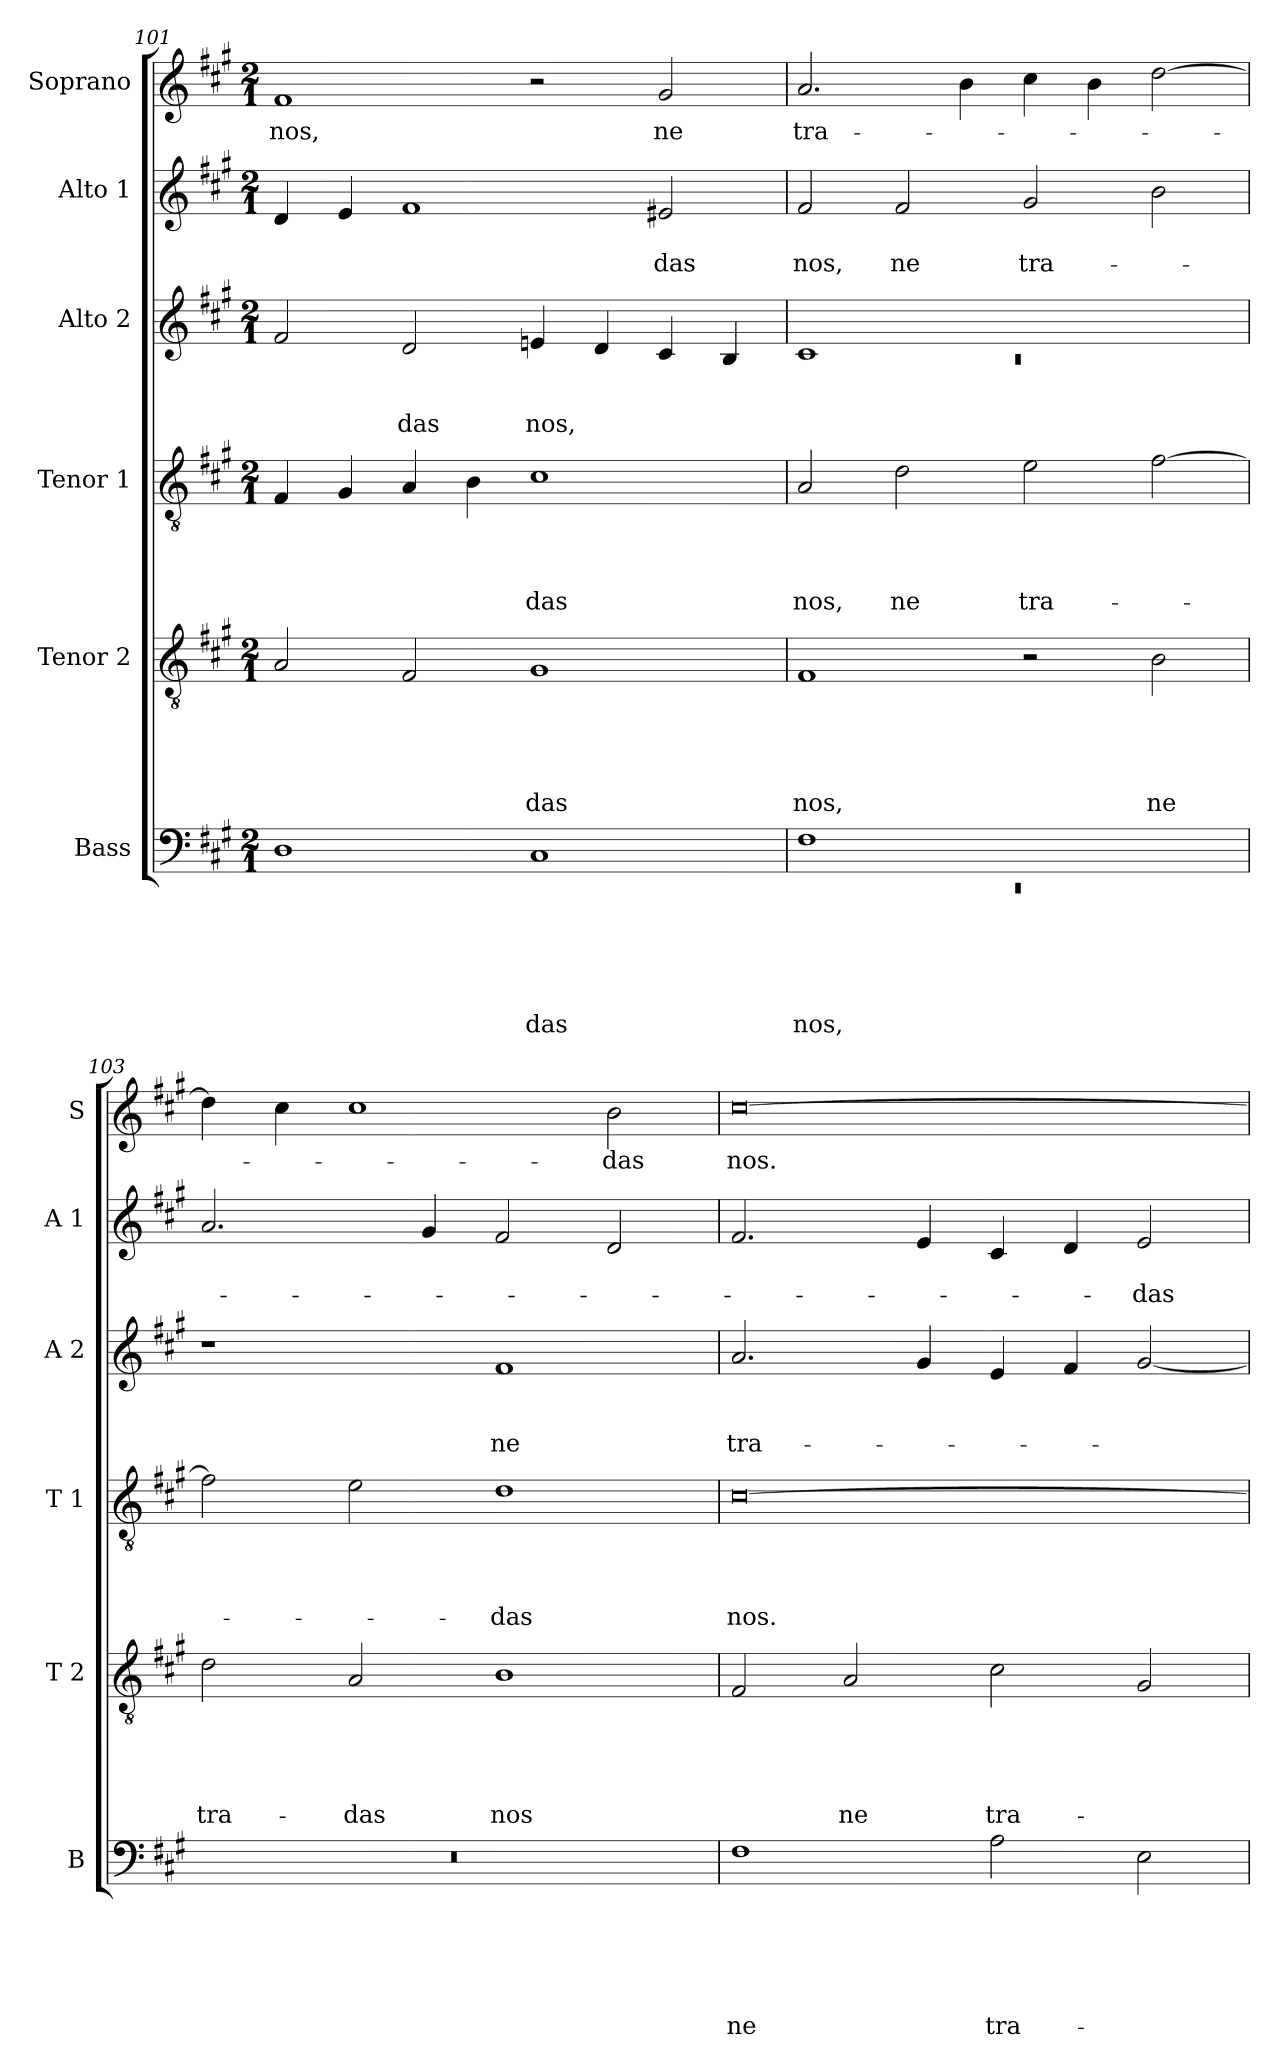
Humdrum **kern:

**kern	**text	**text	**text	**text	**text	**text	**kern	**text	**text	**text	**text	**text	**kern	**text	**text	**text	**text	**kern	**text	**text	**text	**kern	**text	**text	**kern	**text
*part6	*part6	*part6	*part6	*part6	*part6	*part6	*part5	*part5	*part5	*part5	*part5	*part5	*part4	*part4	*part4	*part4	*part4	*part3	*part3	*part3	*part3	*part2	*part2	*part2	*part1	*part1
*staff6	*staff6	*staff6	*staff6	*staff6	*staff6	*staff6	*staff5	*staff5	*staff5	*staff5	*staff5	*staff5	*staff4	*staff4	*staff4	*staff4	*staff4	*staff3	*staff3	*staff3	*staff3	*staff2	*staff2	*staff2	*staff1	*staff1
*I"Bass	*	*	*	*	*	*	*I"Tenor 2	*	*	*	*	*	*I"Tenor 1	*	*	*	*	*I"Alto 2	*	*	*	*I"Alto 1	*	*	*I"Soprano	*
*I'B	*	*	*	*	*	*	*I'T 2	*	*	*	*	*	*I'T 1	*	*	*	*	*I'A 2	*	*	*	*I'A 1	*	*	*I'S	*
*clefF4	*	*	*	*	*	*	*clefGv2	*	*	*	*	*	*clefGv2	*	*	*	*	*clefG2	*	*	*	*clefG2	*	*	*clefG2	*
*k[f#c#g#]	*	*	*	*	*	*	*k[f#c#g#]	*	*	*	*	*	*k[f#c#g#]	*	*	*	*	*k[f#c#g#]	*	*	*	*k[f#c#g#]	*	*	*k[f#c#g#]	*
*A:	*	*	*	*	*	*	*A:	*	*	*	*	*	*A:	*	*	*	*	*A:	*	*	*	*A:	*	*	*A:	*
*M2/1	*	*	*	*	*	*	*M2/1	*	*	*	*	*	*M2/1	*	*	*	*	*M2/1	*	*	*	*M2/1	*	*	*M2/1	*
=101	=101	=101	=101	=101	=101	=101	=101	=101	=101	=101	=101	=101	=101	=101	=101	=101	=101	=101	=101	=101	=101	=101	=101	=101	=101	=101
!	!	!	!	!	!	!	!	!	!	!	!	!	!	!	!	!	!	!	!	!	!	!	!	!	!	!LO:LY:b
1D	.	.	.	.	.	.	2A/	.	.	.	.	.	4F#/	.	.	.	.	2f#/	.	.	.	4d/	.	.	1f#	nos,
.	.	.	.	.	.	.	.	.	.	.	.	.	4G#/	.	.	.	.	.	.	.	.	4e/	.	.	.	.
!	!	!	!	!	!	!	!	!	!	!	!	!	!	!	!	!	!	!	!	!	!LO:LY:b	!	!	!	!	!
.	.	.	.	.	.	.	2F#/	.	.	.	.	.	4A/	.	.	.	.	2d/	.	.	-das	1f#	.	.	.	.
.	.	.	.	.	.	.	.	.	.	.	.	.	4B\	.	.	.	.	.	.	.	.	.	.	.	.	.
!	!	!	!	!	!	!LO:LY:b	!	!	!	!	!	!LO:LY:b	!	!	!	!	!LO:LY:b	!	!	!	!LO:LY:b	!	!	!	!	!
1C#	.	.	.	.	.	-das	1G#	.	.	.	.	-das	1c#	.	.	.	-das	4en/	.	.	nos,	.	.	.	2r	.
.	.	.	.	.	.	.	.	.	.	.	.	.	.	.	.	.	.	4d/	.	.	.	.	.	.	.	.
!	!	!	!	!	!	!	!	!	!	!	!	!	!	!	!	!	!	!	!	!	!	!	!	!LO:LY:b	!	!LO:LY:b
.	.	.	.	.	.	.	.	.	.	.	.	.	.	.	.	.	.	4c#/	.	.	.	2e#X/	.	-das	2g#/	ne
.	.	.	.	.	.	.	.	.	.	.	.	.	.	.	.	.	.	4B/	.	.	.	.	.	.	.	.
!!LO:LB:g=z
=102	=102	=102	=102	=102	=102	=102	=102	=102	=102	=102	=102	=102	=102	=102	=102	=102	=102	=102	=102	=102	=102	=102	=102	=102	=102	=102
*^	*	*	*	*	*	*	*	*	*	*	*	*	*	*	*	*	*	*^	*	*	*	*	*	*	*	*
!	!LO:N:vis=1	!	!	!	!	!	!LO:LY:b	!	!	!	!	!	!LO:LY:b	!	!	!	!	!LO:LY:b	!	!LO:N:vis=1	!	!	!	!	!	!LO:LY:b	!	!LO:LY:b
1F#	0rEE	.	.	.	.	.	nos,	1F#	.	.	.	.	nos,	2A/	.	.	.	nos,	1c#	0rc	.	.	.	2f#/	.	nos,	2.a/	tra-
!	!	!	!	!	!	!	!	!	!	!	!	!	!	!	!	!	!	!LO:LY:b	!	!	!	!	!	!	!	!LO:LY:b	!	!
.	.	.	.	.	.	.	.	.	.	.	.	.	.	2d\	.	.	.	ne	.	.	.	.	.	2f#/	.	ne	.	.
.	.	.	.	.	.	.	.	.	.	.	.	.	.	.	.	.	.	.	.	.	.	.	.	.	.	.	4b\	.
!	!	!	!	!	!	!	!	!	!	!	!	!	!	!	!	!	!	!LO:LY:b	!	!	!	!	!	!	!	!LO:LY:b	!	!
1ryy	.	.	.	.	.	.	.	2r	.	.	.	.	.	2e\	.	.	.	tra-	1ryy	.	.	.	.	2g#/	.	tra-	4cc#\	.
.	.	.	.	.	.	.	.	.	.	.	.	.	.	.	.	.	.	.	.	.	.	.	.	.	.	.	4b\	.
!	!	!	!	!	!	!	!	!	!	!	!	!	!LO:LY:b	!	!	!	!	!	!	!	!	!	!	!	!	!	!	!
.	.	.	.	.	.	.	.	2B\	.	.	.	.	ne	[>2f#\	.	.	.	.	.	.	.	.	.	2b\	.	.	[>2dd\	.
*v	*v	*	*	*	*	*	*	*	*	*	*	*	*	*	*	*	*	*	*v	*v	*	*	*	*	*	*	*	*
=103	=103	=103	=103	=103	=103	=103	=103	=103	=103	=103	=103	=103	=103	=103	=103	=103	=103	=103	=103	=103	=103	=103	=103	=103	=103	=103
!LO:N:vis=1	!	!	!	!	!	!	!	!	!	!	!	!LO:LY:b	!	!	!	!	!	!	!	!	!	!	!	!	!	!
0r	.	.	.	.	.	.	2d\	.	.	.	.	tra-	2f#\]	.	.	.	.	1r	.	.	.	2.a/	.	.	4dd\]	.
.	.	.	.	.	.	.	.	.	.	.	.	.	.	.	.	.	.	.	.	.	.	.	.	.	4cc#\	.
!	!	!	!	!	!	!	!	!	!	!	!	!LO:LY:b	!	!	!	!	!	!	!	!	!	!	!	!	!	!
.	.	.	.	.	.	.	2A/	.	.	.	.	-das	2e\	.	.	.	.	.	.	.	.	.	.	.	1cc#	.
.	.	.	.	.	.	.	.	.	.	.	.	.	.	.	.	.	.	.	.	.	.	4g#/	.	.	.	.
!	!	!	!	!	!	!	!	!	!	!	!	!LO:LY:b	!	!	!	!	!LO:LY:b	!	!	!	!LO:LY:b	!	!	!	!	!
.	.	.	.	.	.	.	1B	.	.	.	.	nos	1d	.	.	.	-das	1f#	.	.	ne	2f#/	.	.	.	.
!	!	!	!	!	!	!	!	!	!	!	!	!	!	!	!	!	!	!	!	!	!	!	!	!	!	!LO:LY:b
.	.	.	.	.	.	.	.	.	.	.	.	.	.	.	.	.	.	.	.	.	.	2d/	.	.	2b\	-das
=104	=104	=104	=104	=104	=104	=104	=104	=104	=104	=104	=104	=104	=104	=104	=104	=104	=104	=104	=104	=104	=104	=104	=104	=104	=104	=104
!	!	!	!	!	!	!LO:LY:b	!	!	!	!	!	!	!	!	!	!	!LO:LY:b	!	!	!	!LO:LY:b	!	!	!	!	!LO:LY:b
1F#	.	.	.	.	.	ne	2F#/	.	.	.	.	.	[>0c#	.	.	.	nos.	2.a/	.	.	tra-	2.f#/	.	.	[>0cc#	nos.
!	!	!	!	!	!	!	!	!	!	!	!	!LO:LY:b	!	!	!	!	!	!	!	!	!	!	!	!	!	!
.	.	.	.	.	.	.	2A/	.	.	.	.	ne	.	.	.	.	.	.	.	.	.	.	.	.	.	.
.	.	.	.	.	.	.	.	.	.	.	.	.	.	.	.	.	.	4g#/	.	.	.	4e/	.	.	.	.
!	!	!	!	!	!	!LO:LY:b	!	!	!	!	!	!LO:LY:b	!	!	!	!	!	!	!	!	!	!	!	!	!	!
2A\	.	.	.	.	.	tra-	2c#\	.	.	.	.	tra-	.	.	.	.	.	4e/	.	.	.	4c#/	.	.	.	.
.	.	.	.	.	.	.	.	.	.	.	.	.	.	.	.	.	.	4f#/	.	.	.	4d/	.	.	.	.
!	!	!	!	!	!	!	!	!	!	!	!	!	!	!	!	!	!	!	!	!	!	!	!	!LO:LY:b	!	!
2E\	.	.	.	.	.	.	2G#/	.	.	.	.	.	.	.	.	.	.	[>2g#/	.	.	.	2e/	.	-das	.	.
=	=	=	=	=	=	=	=	=	=	=	=	=	=	=	=	=	=	=	=	=	=	=	=	=	=	=
*-	*-	*-	*-	*-	*-	*-	*-	*-	*-	*-	*-	*-	*-	*-	*-	*-	*-	*-	*-	*-	*-	*-	*-	*-	*-	*-
